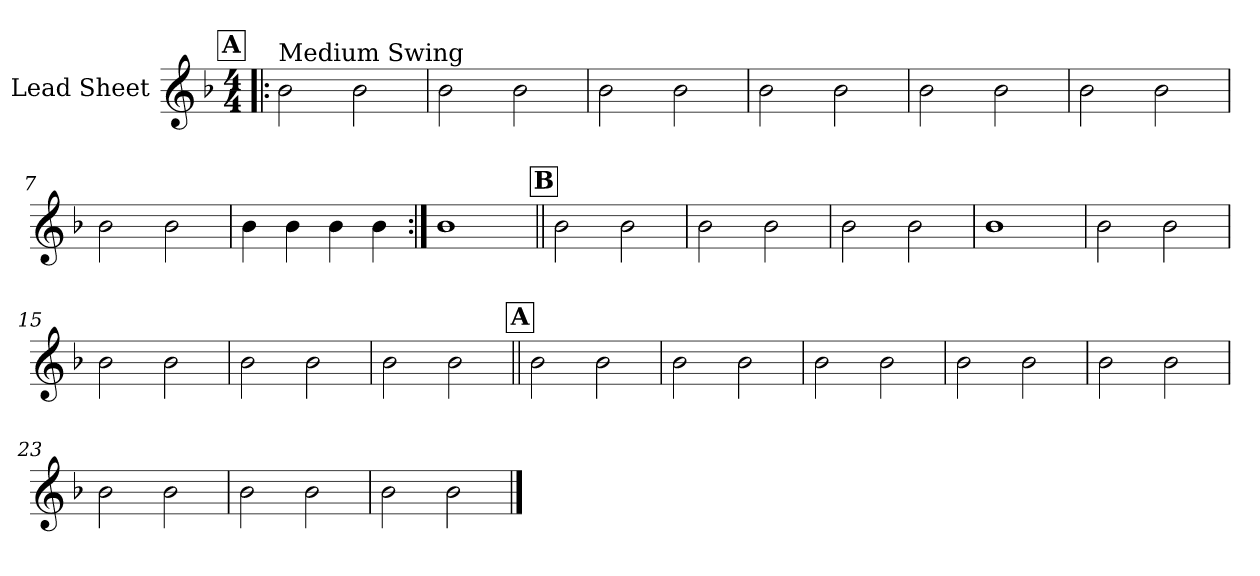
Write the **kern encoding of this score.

**kern
*part1
*staff1
*I"Lead Sheet
*clefG2
*k[b-]
*F:
*M4/4
!!LO:REH:place=s1:a:fs=14:t=A
=1!|:
!LO:TX:a:t=Medium Swing
2b-\
2b-\
=2
2b-\
2b-\
=3
2b-\
2b-\
=4
2b-\
2b-\
!!LO:LB:g=z
=5
2b-\
2b-\
=6
2b-\
2b-\
=7
2b-\
2b-\
=8
4b-\
4b-\
4b-\
4b-\
!!LO:LB:g=z
=9:|!
1b-
!!LO:LB:g=z
!!LO:REH:place=s1:a:fs=14:t=B
=10||
2b-\
2b-\
=11
2b-\
2b-\
=12
2b-\
2b-\
=13
1b-
!!LO:LB:g=z
=14
2b-\
2b-\
=15
2b-\
2b-\
=16
2b-\
2b-\
=17
2b-\
2b-\
!!LO:LB:g=z
!!LO:REH:place=s1:a:fs=14:t=A
=18||
2b-\
2b-\
=19
2b-\
2b-\
=20
2b-\
2b-\
=21
2b-\
2b-\
!!LO:LB:g=z
=22
2b-\
2b-\
=23
2b-\
2b-\
=24
2b-\
2b-\
=25
2b-\
2b-\
==
*-
